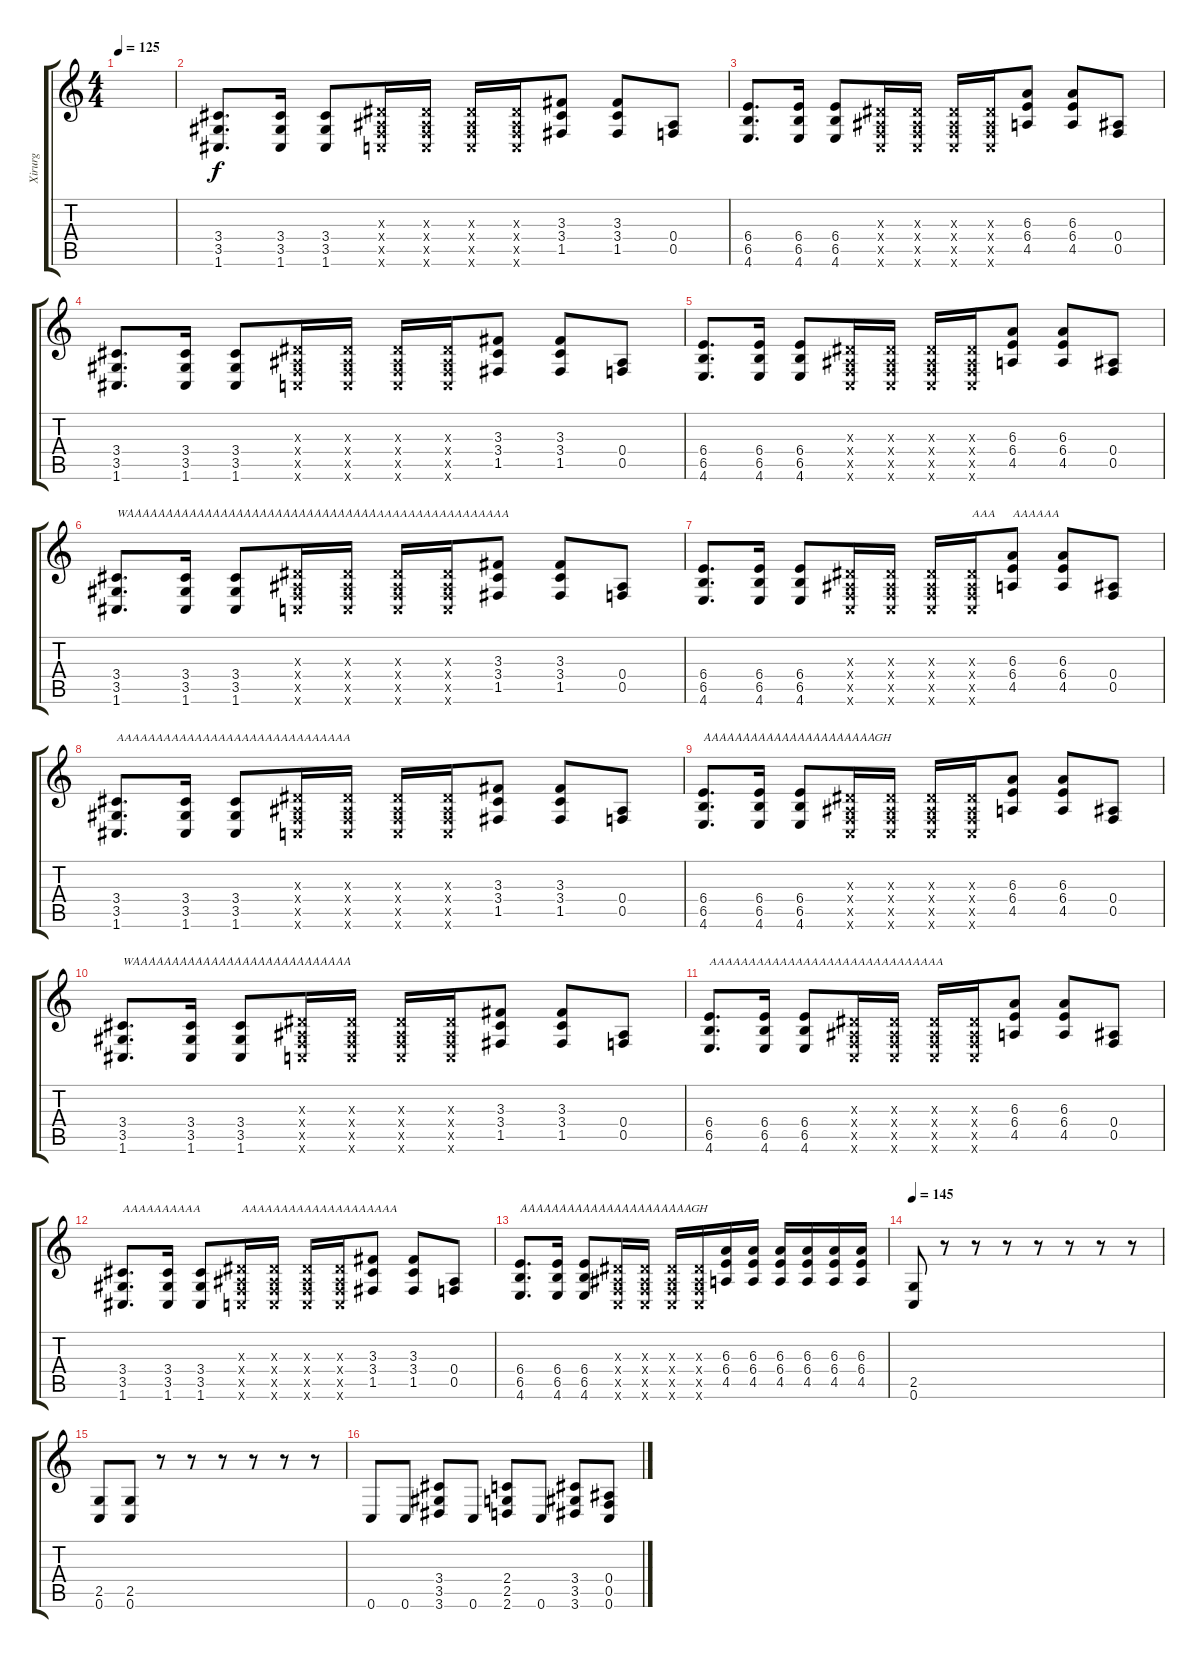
\track ("Xirurg" "Xirurg") {instrument distortionguitar}
\staff {score tabs}
\tuning (C4 G3 Eb3 Bb2 F2 C2) {hide}
\ts (4 4)
\tempo 125
\clef g2
\ks c
|
(3.4 3.5 1.6).8{d} (3.4 3.5 1.6).16 (3.4 3.5 1.6).8 (0.3{x} 0.4{x} 0.5{x} 0.6{x}).16 (0.3{x} 0.4{x} 0.5{x} 0.6{x}).16 (0.3{x} 0.4{x} 0.5{x} 0.6{x}).16 (0.3{x} 0.4{x} 0.5{x} 0.6{x}).16 (3.3 3.4 1.5).8 (3.3 3.4 1.5).8 (0.4 0.5).8 |
(6.4 6.5 4.6).8{d} (6.4 6.5 4.6).16 (6.4 6.5 4.6).8 (0.3{x} 0.4{x} 0.5{x} 0.6{x}).16 (0.3{x} 0.4{x} 0.5{x} 0.6{x}).16 (0.3{x} 0.4{x} 0.5{x} 0.6{x}).16 (0.3{x} 0.4{x} 0.5{x} 0.6{x}).16 (6.3 6.4 4.5).8 (6.3 6.4 4.5).8 (0.4 0.5).8 |
(3.4 3.5 1.6).8{d} (3.4 3.5 1.6).16 (3.4 3.5 1.6).8 (0.3{x} 0.4{x} 0.5{x} 0.6{x}).16 (0.3{x} 0.4{x} 0.5{x} 0.6{x}).16 (0.3{x} 0.4{x} 0.5{x} 0.6{x}).16 (0.3{x} 0.4{x} 0.5{x} 0.6{x}).16 (3.3 3.4 1.5).8 (3.3 3.4 1.5).8 (0.4 0.5).8 |
(6.4 6.5 4.6).8{d} (6.4 6.5 4.6).16 (6.4 6.5 4.6).8 (0.3{x} 0.4{x} 0.5{x} 0.6{x}).16 (0.3{x} 0.4{x} 0.5{x} 0.6{x}).16 (0.3{x} 0.4{x} 0.5{x} 0.6{x}).16 (0.3{x} 0.4{x} 0.5{x} 0.6{x}).16 (6.3 6.4 4.5).8 (6.3 6.4 4.5).8 (0.4 0.5).8 |
(3.4 3.5 1.6).8{d txt "WAAAAAAAAAAAAAAAAAAAAAAAAAAAAAAAAААААААААААААААААА"} (3.4 3.5 1.6).16 (3.4 3.5 1.6).8 (0.3{x} 0.4{x} 0.5{x} 0.6{x}).16 (0.3{x} 0.4{x} 0.5{x} 0.6{x}).16 (0.3{x} 0.4{x} 0.5{x} 0.6{x}).16 (0.3{x} 0.4{x} 0.5{x} 0.6{x}).16 (3.3 3.4 1.5).8 (3.3 3.4 1.5).8 (0.4 0.5).8 |
(6.4 6.5 4.6).8{d} (6.4 6.5 4.6).16 (6.4 6.5 4.6).8 (0.3{x} 0.4{x} 0.5{x} 0.6{x}).16 (0.3{x} 0.4{x} 0.5{x} 0.6{x}).16 (0.3{x} 0.4{x} 0.5{x} 0.6{x}).16 (0.3{x} 0.4{x} 0.5{x} 0.6{x}).16{txt "ААА"} (6.3 6.4 4.5).8{txt "АААААА"} (6.3 6.4 4.5).8 (0.4 0.5).8 |
(3.4 3.5 1.6).8{d txt "АААААААААААААААААААААААААААААА"} (3.4 3.5 1.6).16 (3.4 3.5 1.6).8 (0.3{x} 0.4{x} 0.5{x} 0.6{x}).16 (0.3{x} 0.4{x} 0.5{x} 0.6{x}).16 (0.3{x} 0.4{x} 0.5{x} 0.6{x}).16 (0.3{x} 0.4{x} 0.5{x} 0.6{x}).16 (3.3 3.4 1.5).8 (3.3 3.4 1.5).8 (0.4 0.5).8 |
(6.4 6.5 4.6).8{d txt "AAAAAAAAAAAAAAAAAAAAAAGH"} (6.4 6.5 4.6).16 (6.4 6.5 4.6).8 (0.3{x} 0.4{x} 0.5{x} 0.6{x}).16 (0.3{x} 0.4{x} 0.5{x} 0.6{x}).16 (0.3{x} 0.4{x} 0.5{x} 0.6{x}).16 (0.3{x} 0.4{x} 0.5{x} 0.6{x}).16 (6.3 6.4 4.5).8 (6.3 6.4 4.5).8 (0.4 0.5).8 |
(3.4 3.5 1.6).8{d txt "WAAAAAAAAAAAAAAAAAAAAAAAAAAAA"} (3.4 3.5 1.6).16 (3.4 3.5 1.6).8 (0.3{x} 0.4{x} 0.5{x} 0.6{x}).16 (0.3{x} 0.4{x} 0.5{x} 0.6{x}).16 (0.3{x} 0.4{x} 0.5{x} 0.6{x}).16 (0.3{x} 0.4{x} 0.5{x} 0.6{x}).16 (3.3 3.4 1.5).8 (3.3 3.4 1.5).8 (0.4 0.5).8 |
(6.4 6.5 4.6).8{d txt "АААААААААААААААААААААААААААААА"} (6.4 6.5 4.6).16 (6.4 6.5 4.6).8 (0.3{x} 0.4{x} 0.5{x} 0.6{x}).16 (0.3{x} 0.4{x} 0.5{x} 0.6{x}).16 (0.3{x} 0.4{x} 0.5{x} 0.6{x}).16 (0.3{x} 0.4{x} 0.5{x} 0.6{x}).16 (6.3 6.4 4.5).8 (6.3 6.4 4.5).8 (0.4 0.5).8 |
(3.4 3.5 1.6).8{d txt "АААААААААА"} (3.4 3.5 1.6).16 (3.4 3.5 1.6).8 (0.3{x} 0.4{x} 0.5{x} 0.6{x}).16{txt "АААААААААААААААААААА"} (0.3{x} 0.4{x} 0.5{x} 0.6{x}).16 (0.3{x} 0.4{x} 0.5{x} 0.6{x}).16 (0.3{x} 0.4{x} 0.5{x} 0.6{x}).16 (3.3 3.4 1.5).8 (3.3 3.4 1.5).8 (0.4 0.5).8 |
(6.4 6.5 4.6).8{d txt "AAAAAAAAAAAAAAAAAAAAAAGH"} (6.4 6.5 4.6).16 (6.4 6.5 4.6).8 (0.3{x} 0.4{x} 0.5{x} 0.6{x}).16 (0.3{x} 0.4{x} 0.5{x} 0.6{x}).16 (0.3{x} 0.4{x} 0.5{x} 0.6{x}).16 (0.3{x} 0.4{x} 0.5{x} 0.6{x}).16 (6.3 6.4 4.5).16 (6.3 6.4 4.5).16 (6.3 6.4 4.5).16 (6.3 6.4 4.5).16 (6.3 6.4 4.5).16 (6.3 6.4 4.5).16 |
\tempo 145
(2.5 0.6).8 r.8 r.8 r.8 r.8 r.8 r.8 r.8 |
(2.5 0.6).8 (2.5 0.6).8 r.8 r.8 r.8 r.8 r.8 r.8 |
0.6.8 0.6.8 (3.4 3.5 3.6).8 0.6.8 (2.4 2.5 2.6).8 0.6.8 (3.4 3.5 3.6).8 (0.4 0.5 0.6).8
